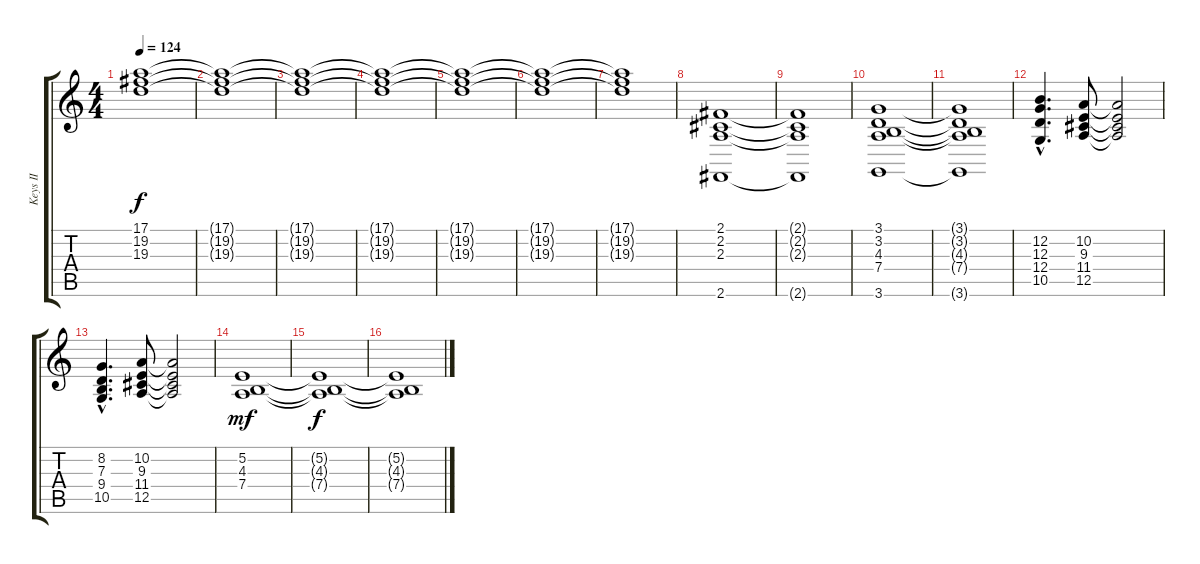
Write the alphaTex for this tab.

\track ("Keys II" "Keys II") {instrument synthstrings1}
\staff {score tabs}
\tuning (E4 B3 G3 D3 A2 E2) {hide}
\ts (4 4)
\tempo 124
\clef g2
\ks c
(17.1{t} 19.2{t} 19.3{t}).1{dy f} |
(17.1{t} 19.2{t} 19.3{t}).1 |
(17.1{t} 19.2{t} 19.3{t}).1 |
(17.1{t} 19.2{t} 19.3{t}).1 |
(17.1{t} 19.2{t} 19.3{t}).1 |
(17.1{t} 19.2{t} 19.3{t}).1 |
(17.1{t} 19.2{t} 19.3{t}).1 |
(2.1 2.2 2.3 2.6).1 |
(2.1{t} 2.2{t} 2.3{t} 2.6{t}).1 |
(3.1 3.2 4.3 7.4 3.6).1 |
(3.1{t} 3.2{t} 4.3{t} 7.4{t} 3.6{t}).1 |
(12.2{hac} 12.3{hac} 12.4{hac} 10.5{hac}).4{d} (10.2 9.3 11.4 12.5).8 (10.2{t} 9.3{t} 11.4{t} 12.5{t}).2 |
(8.2{hac} 7.3{hac} 9.4{hac} 10.5{hac}).4{d} (10.2 9.3 11.4 12.5).8 (10.2{t} 9.3{t} 11.4{t} 12.5{t}).2 |
(5.2 4.3 7.4).1{dy mf} |
(5.2{t} 4.3{t} 7.4{t}).1{dy f} |
(5.2{t} 4.3{t} 7.4{t}).1
